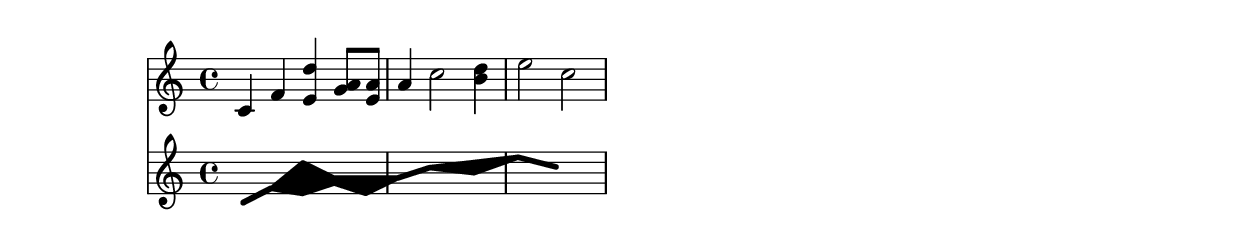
%% Do not edit this file; it is auto-generated from LSR http://lsr.dsi.unimi.it
%% This file is in the public domain.
\version "2.11.38"

\header {
  lsrtags = "simultaneous-notes, chords, keyboards"

  texidoc = "
Clusters are a device to denote that a complete range of notes is to be
played.

"
  doctitle = "Clusters"
} % begin verbatim
\layout {
  ragged-right = ##t 
}

fragment = \relative c' {
  c4 f4 <e d'>4
  <g a>8 <e a> a4 c2 <d b>4
  e2 c2
}

<<
  \new Staff \fragment
  \new Staff \makeClusters \fragment
>>
